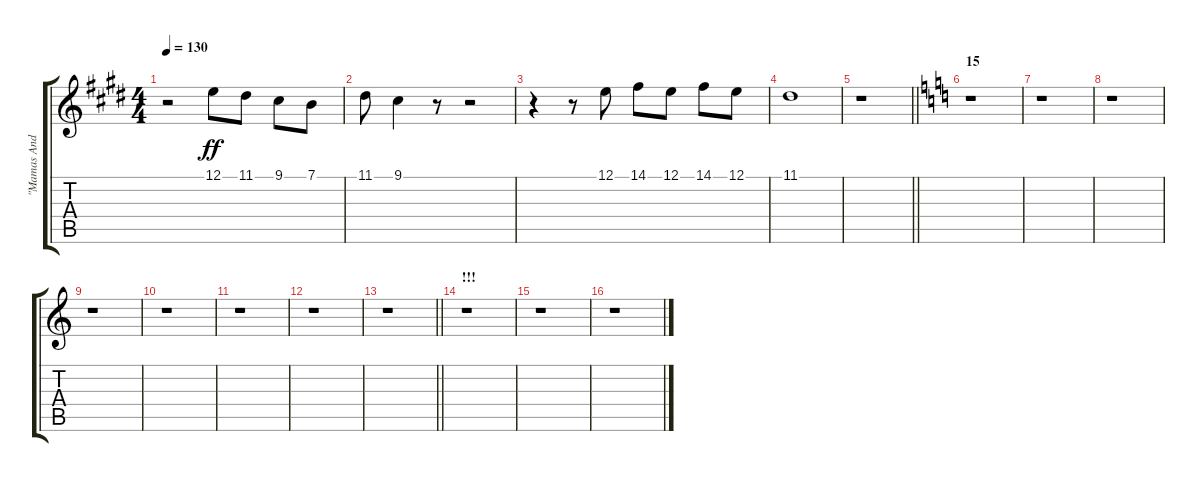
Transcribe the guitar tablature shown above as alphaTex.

\track ("\"Mamas And The Papas\" voice" "\"Mamas And") {instrument recorder}
\staff {score tabs}
\tuning (E4 B3 G3 D3 A2 E2) {hide}
\ts (4 4)
\tempo 130
\clef g2
\ks e
r.2{dy ff} 12.1.8 11.1.8 9.1.8 7.1.8 |
11.1.8 9.1.4 r.8 r.2 |
r.4 r.8 12.1.8 14.1.8 12.1.8 14.1.8 12.1.8 |
11.1.1 |
\barLineRight lightlight
r.1 |
\section ("" "15")
\ks c
r.1 |
r.1 |
r.1 |
r.1 |
r.1 |
r.1 |
r.1 |
\barLineRight lightlight
r.1 |
\section ("" "!!!")
r.1 |
r.1 |
r.1
